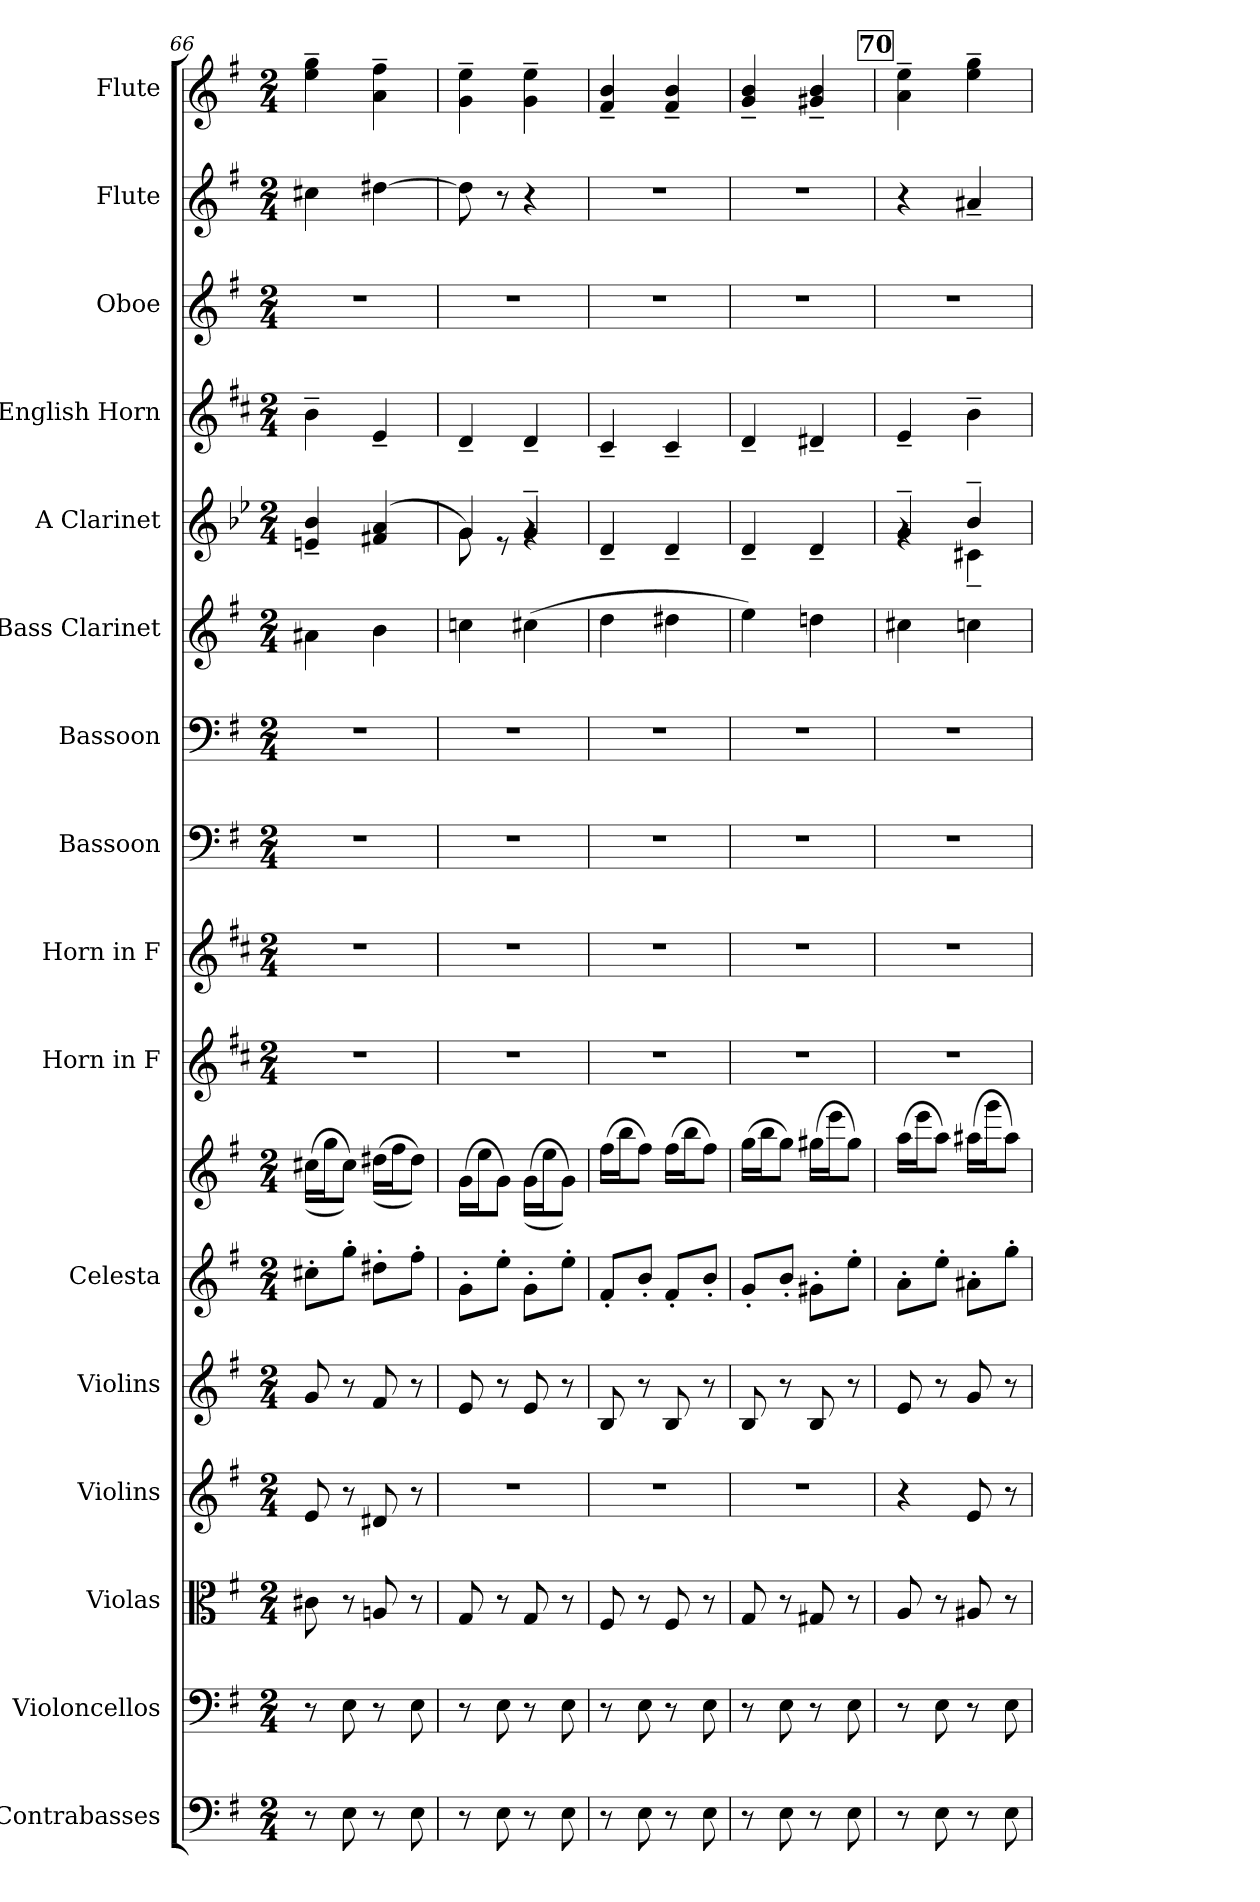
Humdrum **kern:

**kern	**kern	**kern	**kern	**kern	**kern	**kern	**kern	**kern	**kern	**kern	**kern	**kern	**kern	**kern	**kern	**kern
*part16	*part15	*part14	*part13	*part12	*part11	*part11	*part10	*part9	*part8	*part7	*part6	*part5	*part4	*part3	*part2	*part1
*staff17	*staff16	*staff15	*staff14	*staff13	*staff12	*staff11	*staff10	*staff9	*staff8	*staff7	*staff6	*staff5	*staff4	*staff3	*staff2	*staff1
*I"Contrabasses	*I"Violoncellos	*I"Violas	*I"Violins	*I"Violins	*I"Celesta	*	*I"Horn in F	*I"Horn in F	*I"Bassoon	*I"Bassoon	*I"Bass Clarinet	*I"A Clarinet	*I"English Horn	*I"Oboe	*I"Flute	*I"Flute
*I'Cbs.	*I'Vcs.	*I'Vlas.	*I'Vlns.	*I'Vlns.	*I'Cel.	*	*	*	*I'Bsn.	*I'Bsn.	*I'B. Cl.	*I'A Cl.	*I'E. Hn.	*I'Ob.	*I'Fl.	*I'Fl.
*clefF4	*clefF4	*clefC3	*clefG2	*clefG2	*clefG2	*clefG2	*clefG2	*clefG2	*clefF4	*clefF4	*clefG2	*clefG2	*clefG2	*clefG2	*clefG2	*clefG2
*ITrd7c12	*	*	*	*	*ITrd-7c-12	*ITrd-7c-12	*ITrd4c7	*ITrd4c7	*	*	*ITrd8c14	*ITrd2c3	*ITrd4c7	*	*	*
*k[f#]	*k[f#]	*k[f#]	*k[f#]	*k[f#]	*k[f#]	*k[f#]	*k[f#]	*k[f#]	*k[f#]	*k[f#]	*k[f#]	*k[f#]	*k[f#]	*k[f#]	*k[f#]	*k[f#]
*M2/4	*M2/4	*M2/4	*M2/4	*M2/4	*M2/4	*M2/4	*M2/4	*M2/4	*M2/4	*M2/4	*M2/4	*M2/4	*M2/4	*M2/4	*M2/4	*M2/4
=66	=66	=66	=66	=66	=66	=66	=66	=66	=66	=66	=66	=66	=66	=66	=66	=66
8r	8r	8c#X\	8e/	8g/	8ccc#X'\L	(>(>16ccc#X\LL	2r	2r	2r	2r	4A#X\	4c#X/~ 4g/~	4e~\	2r	4cc#X\	4ee\~ 4gg\~
.	.	.	.	.	.	16ggg\J	.	.	.	.	.	.	.	.	.	.
8EE\	8E\	8r	8r	8r	8ggg'\J	8ccc#\J))	.	.	.	.	.	.	.	.	.	.
8r	8r	8An/	8d#X/	8f#/	8ddd#X'\L	(>(>16ddd#X\LL	.	.	.	.	4B\	(<4d#X/ 4f#/	4A~/	.	[4dd#X\	4a\~ 4ff#\~
.	.	.	.	.	.	16fff#\J	.	.	.	.	.	.	.	.	.	.
8EE\	8E\	8r	8r	8r	8fff#'\J	8ddd#\J))	.	.	.	.	.	.	.	.	.	.
!!LO:PB:g=z
=67	=67	=67	=67	=67	=67	=67	=67	=67	=67	=67	=67	=67	=67	=67	=67	=67
*	*	*	*	*	*	*	*	*	*	*	*	*^	*	*	*	*
8r	8r	8G/	2r	8e/	8gg'\L	(>16gg\LL	2r	2r	2r	2r	4cn\	8e\)	4e/	4G~/	2r	8dd#\]	4g\~ 4ee\~
.	.	.	.	.	.	16eee\J	.	.	.	.	.	.	.	.	.	.	.
8EE\	8E\	8r	.	8r	8eee'\J	8gg\J)	.	.	.	.	.	8re	.	.	.	8r	.
8r	8r	8G/	.	8e/	8gg'\L	(>(>16gg\LL	.	.	.	.	(>4c#X\	4e~/	4rg	4G~/	.	4r	4g\~ 4ee\~
.	.	.	.	.	.	16eee\J	.	.	.	.	.	.	.	.	.	.	.
8EE\	8E\	8r	.	8r	8eee'\J	8gg\J))	.	.	.	.	.	.	.	.	.	.	.
*	*	*	*	*	*	*	*	*	*	*	*	*v	*v	*	*	*	*
=68	=68	=68	=68	=68	=68	=68	=68	=68	=68	=68	=68	=68	=68	=68	=68	=68
8r	8r	8F#/	2r	8B/	8ff#'/L	(>16fff#\LL	2r	2r	2r	2r	4d\	4B~/	4F#~/	2r	2r	4f#/~ 4b/~
.	.	.	.	.	.	16bbb\J	.	.	.	.	.	.	.	.	.	.
8EE\	8E\	8r	.	8r	8bb'/J	8fff#\J)	.	.	.	.	.	.	.	.	.	.
8r	8r	8F#/	.	8B/	8ff#'/L	(>16fff#\LL	.	.	.	.	4d#X\	4B~/	4F#~/	.	.	4f#/~ 4b/~
.	.	.	.	.	.	16bbb\J	.	.	.	.	.	.	.	.	.	.
8EE\	8E\	8r	.	8r	8bb'/J	8fff#\J)	.	.	.	.	.	.	.	.	.	.
=69	=69	=69	=69	=69	=69	=69	=69	=69	=69	=69	=69	=69	=69	=69	=69	=69
8r	8r	8G/	2r	8B/	8gg'/L	(>16ggg\LL	2r	2r	2r	2r	4e\)	4B~/	4G~/	2r	2r	4g/~ 4b/~
.	.	.	.	.	.	16bbb\J	.	.	.	.	.	.	.	.	.	.
8EE\	8E\	8r	.	8r	8bb'/J	8ggg\J)	.	.	.	.	.	.	.	.	.	.
8r	8r	8G#X/	.	8B/	8gg#X'\L	(>16ggg#X\LL	.	.	.	.	4dn\	4B~/	4G#X~/	.	.	4g#X/~ 4b/~
.	.	.	.	.	.	16eeee\J	.	.	.	.	.	.	.	.	.	.
8EE\	8E\	8r	.	8r	8eee'\J	8ggg#\J)	.	.	.	.	.	.	.	.	.	.
!!LO:REH:place=s1:a:B:fs=14:t=70
=70	=70	=70	=70	=70	=70	=70	=70	=70	=70	=70	=70	=70	=70	=70	=70	=70
*	*	*	*	*	*	*	*	*	*	*	*	*^	*	*	*	*
8r	8r	8A/	4r	8e/	8aa'\L	(>16aaa\LL	2r	2r	2r	2r	4c#X\	4e~/	4rg	4A~/	2r	4r	4a\~ 4ee\~
.	.	.	.	.	.	16eeee\J	.	.	.	.	.	.	.	.	.	.	.
8EE\	8E\	8r	.	8r	8eee'\J	8aaa\J)	.	.	.	.	.	.	.	.	.	.	.
8r	8r	8A#X/	8e/	8g/	8aa#X'\L	(>16aaa#X\LL	.	.	.	.	4cn\	4g~/	4A#X~\	4e~\	.	4a#X~/	4ee\~ 4gg\~
.	.	.	.	.	.	16gggg\J	.	.	.	.	.	.	.	.	.	.	.
8EE\	8E\	8r	8r	8r	8ggg'\J	8aaa#\J)	.	.	.	.	.	.	.	.	.	.	.
*	*	*	*	*	*	*	*	*	*	*	*	*v	*v	*	*	*	*
=	=	=	=	=	=	=	=	=	=	=	=	=	=	=	=	=
*-	*-	*-	*-	*-	*-	*-	*-	*-	*-	*-	*-	*-	*-	*-	*-	*-
